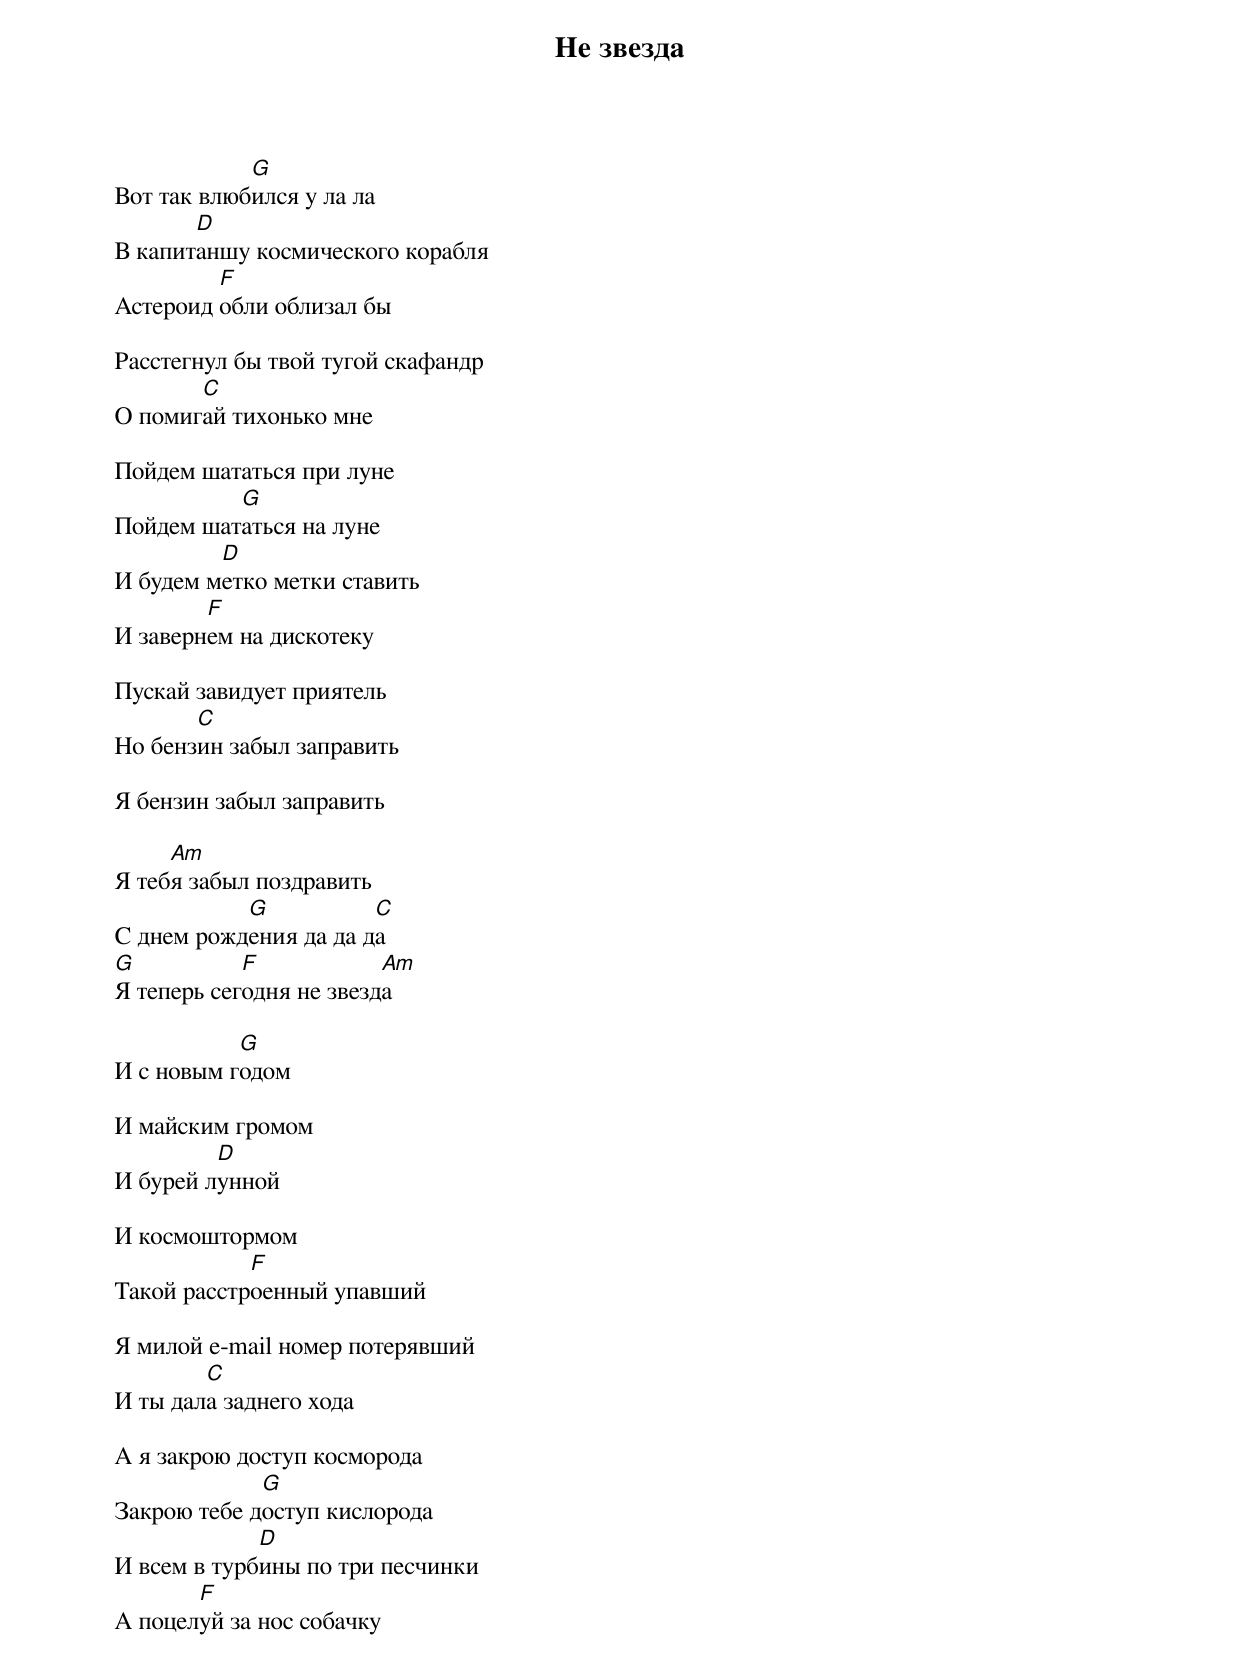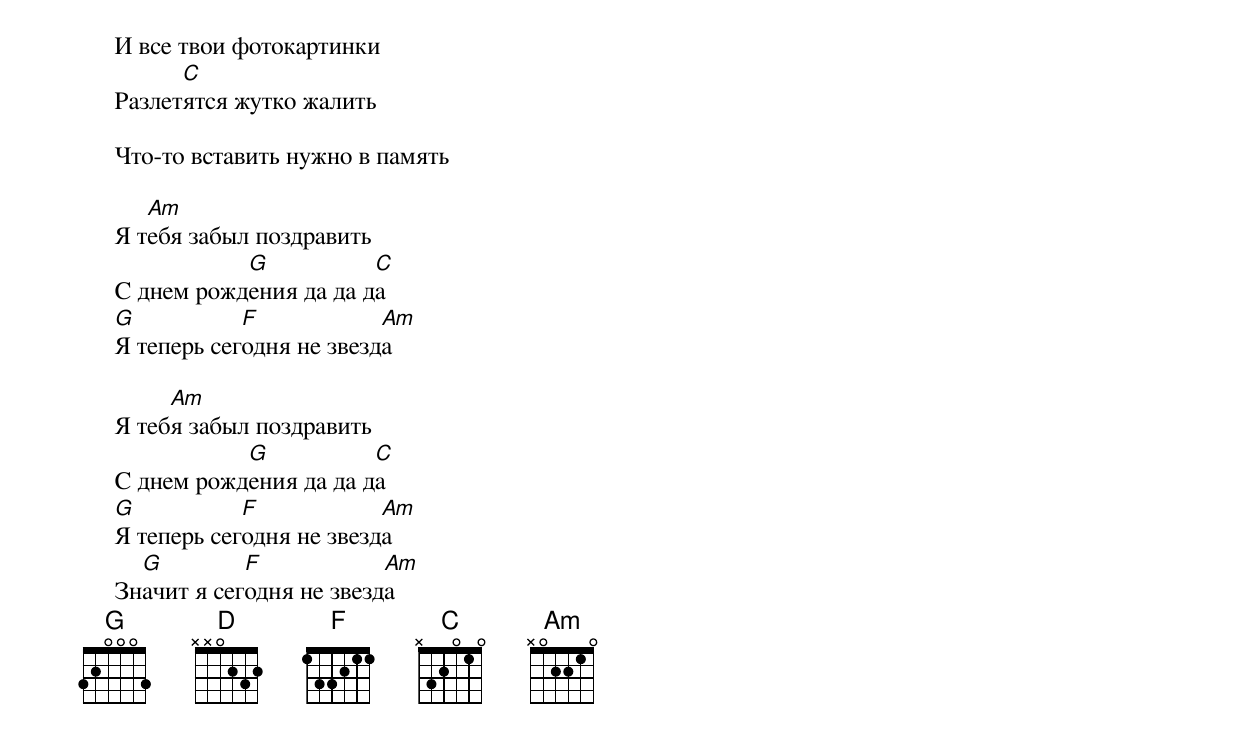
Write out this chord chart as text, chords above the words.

Hе звезда

                 G
     Вот так влюбился y ла ла
            D
     В капитаншу космического корабля
              F
     Астероид обли облизал бы

     Расстегнул бы твой тугой скафандр
            C
     О помигай тихонько мне

     Пойдем шататься при луне
               G
     Пойдем шататься на луне
              D
     И будем метко метки ставить
             F
     И завернем на дискотеку

     Пускай завидует приятель
            C
     Hо бензин забыл заправить

     Я бензин забыл заправить

          Am
     Я тебя забыл поздравить
                G           C
     С днем рождения да да да
     G           F            Am
     Я теперь сегодня не звезда

                G
     И с новым годом

     И майским громом
              D
     И бурей лунной

     И космоштормом
                 F
     Такой расстроенный упавший

     Я милой e-mail номер потерявший
             C
     И ты дала заднего хода

     А я закрою доступ косморода
                  G
     Закрою тебе доступ кислорода
                  D
     И всем в турбины по три песчинки
            F
     А поцелуй за нос собачку

     И все твои фотокартинки
           C
     Разлетятся жутко жалить

     Что-то вставить нужно в память

        Am
     Я тебя забыл поздравить
                G           C
     С днем рождения да да да
     G           F            Am
     Я теперь сегодня не звезда

          Am
     Я тебя забыл поздравить
                G           C
     С днем рождения да да да
     G           F            Am
     Я теперь сегодня не звезда
       G         F            Am
     Значит я сегодня не звезда
